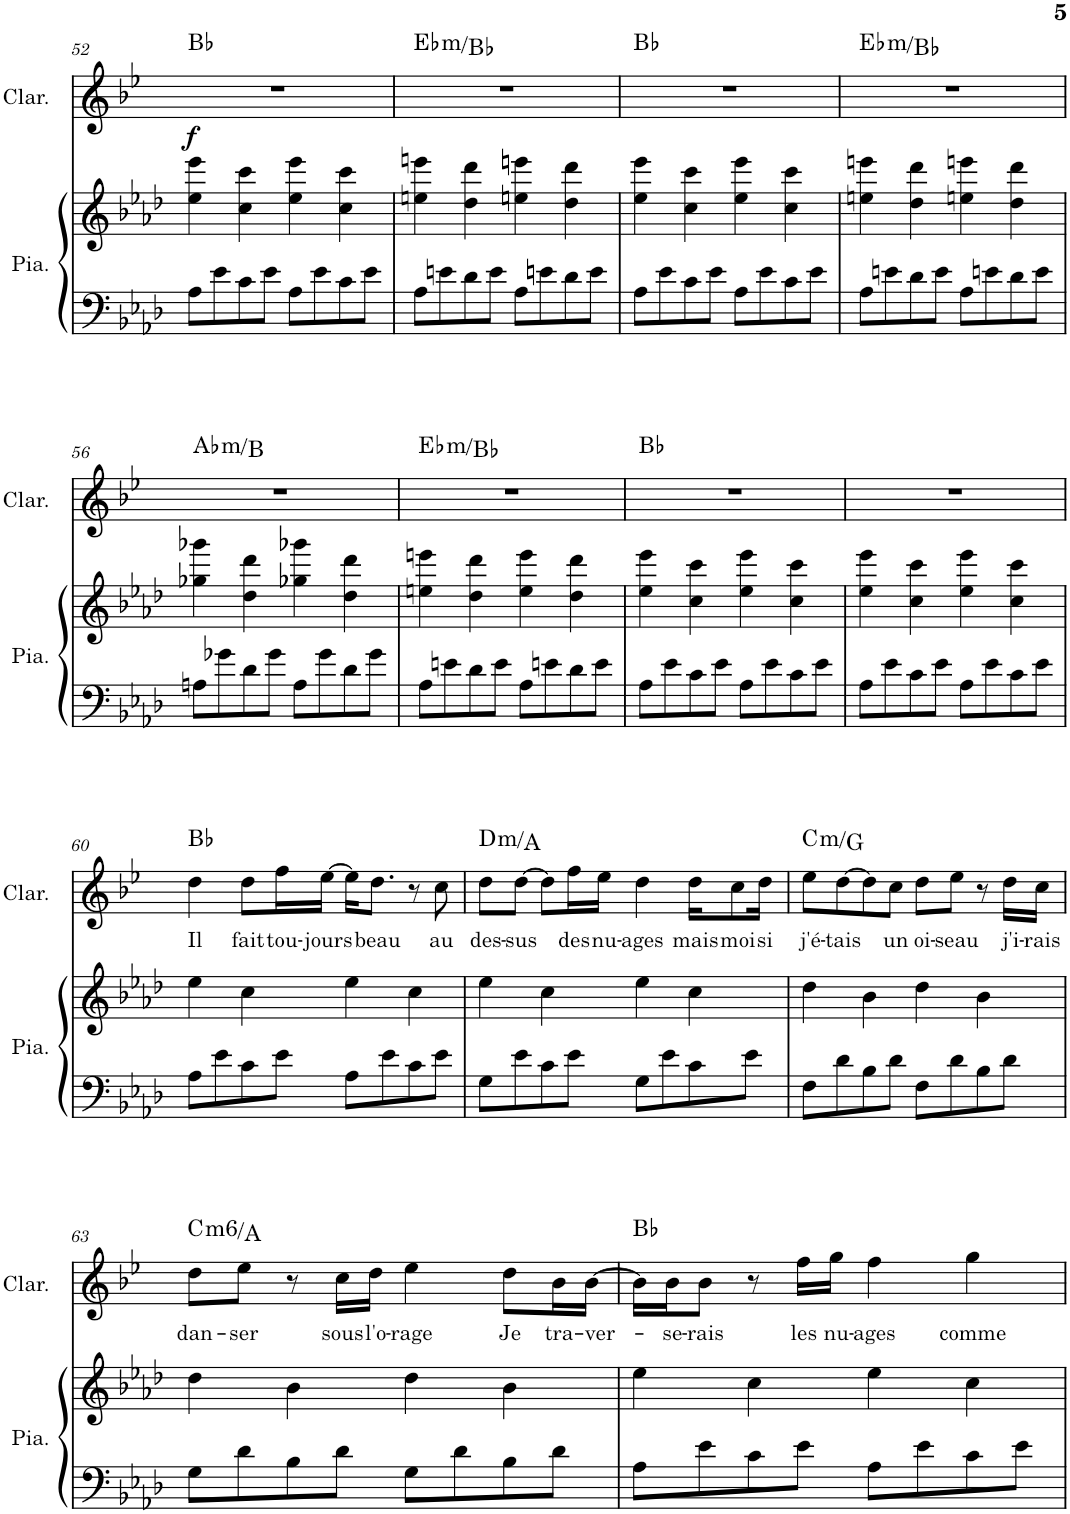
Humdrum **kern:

**kern	**kern	**kern	**text	**dynam	**harte
*part2	*part2	*part1	*part1	*part1	*part1
*staff3	*staff2	*staff1	*staff1	*staff1	*
*I"Piano	*	*I"Clarinette	*	*	*
*I'Pia.	*	*I'Clar.	*	*	*
!!LO:PB:g=z
*clefF4	*clefG2	*clefG2	*	*	*
*	*	*Trd1c2	*	*	*
*k[b-e-a-d-]	*k[b-e-a-d-]	*k[b-e-]	*	*	*
*M4/4	*M4/4	*M4/4	*	*	*
=52	=52	=52	=52	=52	=52
!	!	!	!	!LO:DY:b	!
8A-\L	4ee-\ 4eee-\	1r	.	f	Bb:maj
8e-\	.	.	.	.	.
8c\	4cc\ 4ccc\	.	.	.	.
8e-\J	.	.	.	.	.
8A-\L	4ee-\ 4eee-\	.	.	.	.
8e-\	.	.	.	.	.
8c\	4cc\ 4ccc\	.	.	.	.
8e-\J	.	.	.	.	.
=53	=53	=53	=53	=53	=53
!	!	!	!	!	!LO:H:kt=m
8A-\L	4een\ 4eeen\	1r	.	.	Eb:min/5
8en\	.	.	.	.	.
8d-\	4dd-\ 4ddd-\	.	.	.	.
8e\J	.	.	.	.	.
8A-\L	4een\ 4eeen\	.	.	.	.
8en\	.	.	.	.	.
8d-\	4dd-\ 4ddd-\	.	.	.	.
8e\J	.	.	.	.	.
=54	=54	=54	=54	=54	=54
8A-\L	4ee-\ 4eee-\	1r	.	.	Bb:maj
8e-\	.	.	.	.	.
8c\	4cc\ 4ccc\	.	.	.	.
8e-\J	.	.	.	.	.
8A-\L	4ee-\ 4eee-\	.	.	.	.
8e-\	.	.	.	.	.
8c\	4cc\ 4ccc\	.	.	.	.
8e-\J	.	.	.	.	.
=55	=55	=55	=55	=55	=55
!	!	!	!	!	!LO:H:kt=m
8A-\L	4een\ 4eeen\	1r	.	.	Eb:min/5
8en\	.	.	.	.	.
8d-\	4dd-\ 4ddd-\	.	.	.	.
8e\J	.	.	.	.	.
8A-\L	4een\ 4eeen\	.	.	.	.
8en\	.	.	.	.	.
8d-\	4dd-\ 4ddd-\	.	.	.	.
8e\J	.	.	.	.	.
!!LO:LB:g=z
=56	=56	=56	=56	=56	=56
!	!	!	!	!	!LO:H:kt=m
8An\L	4gg-X\ 4ggg-X\	1r	.	.	Ab:min/#2
8g-X\	.	.	.	.	.
8d-\	4dd-\ 4ddd-\	.	.	.	.
8g-\J	.	.	.	.	.
8A\L	4gg-X\ 4ggg-X\	.	.	.	.
8g-\	.	.	.	.	.
8d-\	4dd-\ 4ddd-\	.	.	.	.
8g-\J	.	.	.	.	.
=57	=57	=57	=57	=57	=57
!	!	!	!	!	!LO:H:kt=m
8A-\L	4een\ 4eeen\	1r	.	.	Eb:min/5
8en\	.	.	.	.	.
8d-\	4dd-\ 4ddd-\	.	.	.	.
8e\J	.	.	.	.	.
8A-\L	4ee\ 4eee\	.	.	.	.
8en\	.	.	.	.	.
8d-\	4dd-\ 4ddd-\	.	.	.	.
8e\J	.	.	.	.	.
=58	=58	=58	=58	=58	=58
8A-\L	4ee-\ 4eee-\	1r	.	.	Bb:maj
8e-\	.	.	.	.	.
8c\	4cc\ 4ccc\	.	.	.	.
8e-\J	.	.	.	.	.
8A-\L	4ee-\ 4eee-\	.	.	.	.
8e-\	.	.	.	.	.
8c\	4cc\ 4ccc\	.	.	.	.
8e-\J	.	.	.	.	.
=59	=59	=59	=59	=59	=59
8A-\L	4ee-\ 4eee-\	1r	.	.	.
8e-\	.	.	.	.	.
8c\	4cc\ 4ccc\	.	.	.	.
8e-\J	.	.	.	.	.
8A-\L	4ee-\ 4eee-\	.	.	.	.
8e-\	.	.	.	.	.
8c\	4cc\ 4ccc\	.	.	.	.
8e-\J	.	.	.	.	.
!!LO:LB:g=z
=60	=60	=60	=60	=60	=60
!	!	!	!LO:LY:b	!	!
8A-\L	4ee-\	4dd\	Il	.	Bb:maj
8e-\	.	.	.	.	.
!	!	!	!LO:LY:b	!	!
8c\	4cc\	8dd\L	fait	.	.
!	!	!	!LO:LY:b	!	!
8e-\J	.	16ff\L	tou-	.	.
!	!	!	!LO:LY:b	!	!
.	.	[16ee-\JJ	-jours	.	.
8A-\L	4ee-\	16ee-\KL]	.	.	.
!	!	!	!LO:LY:b	!	!
.	.	8.dd\J	beau	.	.
8e-\	.	.	.	.	.
8c\	4cc\	8r	.	.	.
!	!	!	!LO:LY:b	!	!
8e-\J	.	8cc\	au	.	.
=61	=61	=61	=61	=61	=61
!	!	!	!LO:LY:b	!	!LO:H:kt=m
8G\L	4ee-\	8dd\L	des-	.	D:min/5
!	!	!	!LO:LY:b	!	!
8e-\	.	[8dd\J	-sus	.	.
8c\	4cc\	8dd\L]	.	.	.
!	!	!	!LO:LY:b	!	!
8e-\J	.	16ff\L	des	.	.
!	!	!	!LO:LY:b	!	!
.	.	16ee-\JJ	nu-	.	.
!	!	!	!LO:LY:b	!	!
8G\L	4ee-\	4dd\	-ages	.	.
8e-\	.	.	.	.	.
!	!	!	!LO:LY:b	!	!
8c\	4cc\	16dd\KL	mais	.	.
!	!	!	!LO:LY:b	!	!
.	.	8cc\	moi	.	.
8e-\J	.	.	.	.	.
!	!	!	!LO:LY:b	!	!
.	.	16dd\Jk	si	.	.
=62	=62	=62	=62	=62	=62
!	!	!	!LO:LY:b	!	!LO:H:kt=m
8F\L	4dd-\	8ee-\L	j'é-	.	C:min/5
!	!	!	!LO:LY:b	!	!
8d-\	.	[8dd\	-tais	.	.
8B-\	4b-\	8dd\]	.	.	.
!	!	!	!LO:LY:b	!	!
8d-\J	.	8cc\J	un	.	.
!	!	!	!LO:LY:b	!	!
8F\L	4dd-\	8dd\L	oi-	.	.
!	!	!	!LO:LY:b	!	!
8d-\	.	8ee-\J	-seau	.	.
8B-\	4b-\	8r	.	.	.
!	!	!	!LO:LY:b	!	!
8d-\J	.	16dd\LL	j'i-	.	.
!	!	!	!LO:LY:b	!	!
.	.	16cc\JJ	-rais	.	.
!!LO:LB:g=z
=63	=63	=63	=63	=63	=63
!	!	!	!LO:LY:b	!	!LO:H:kt=m6
8G\L	4dd-\	8dd\L	dan-	.	C:min6/6
!	!	!	!LO:LY:b	!	!
8d-\	.	8ee-\J	-ser	.	.
8B-\	4b-\	8r	.	.	.
!	!	!	!LO:LY:b	!	!
8d-\J	.	16cc\LL	sous	.	.
!	!	!	!LO:LY:b	!	!
.	.	16dd\JJ	l'o-	.	.
!	!	!	!LO:LY:b	!	!
8G\L	4dd-\	4ee-\	-rage	.	.
8d-\	.	.	.	.	.
!	!	!	!LO:LY:b	!	!
8B-\	4b-\	8dd\L	Je	.	.
!	!	!	!LO:LY:b	!	!
8d-\J	.	16b-\L	tra-	.	.
!	!	!	!LO:LY:b	!	!
.	.	[16b-\JJ	-ver-	.	.
=64	=64	=64	=64	=64	=64
8A-\L	4ee-\	16b-\LL]	.	.	Bb:maj
!	!	!	!LO:LY:b	!	!
.	.	16b-\J	-se-	.	.
!	!	!	!LO:LY:b	!	!
8e-\	.	8b-\J	-rais	.	.
8c\	4cc\	8r	.	.	.
!	!	!	!LO:LY:b	!	!
8e-\J	.	16ff\LL	les	.	.
!	!	!	!LO:LY:b	!	!
.	.	16gg\JJ	nu-	.	.
!	!	!	!LO:LY:b	!	!
8A-\L	4ee-\	4ff\	-ages	.	.
8e-\	.	.	.	.	.
!	!	!	!LO:LY:b	!	!
8c\	4cc\	4gg\	comme	.	.
8e-\J	.	.	.	.	.
=	=	=	=	=	=
*-	*-	*-	*-	*-	*-
